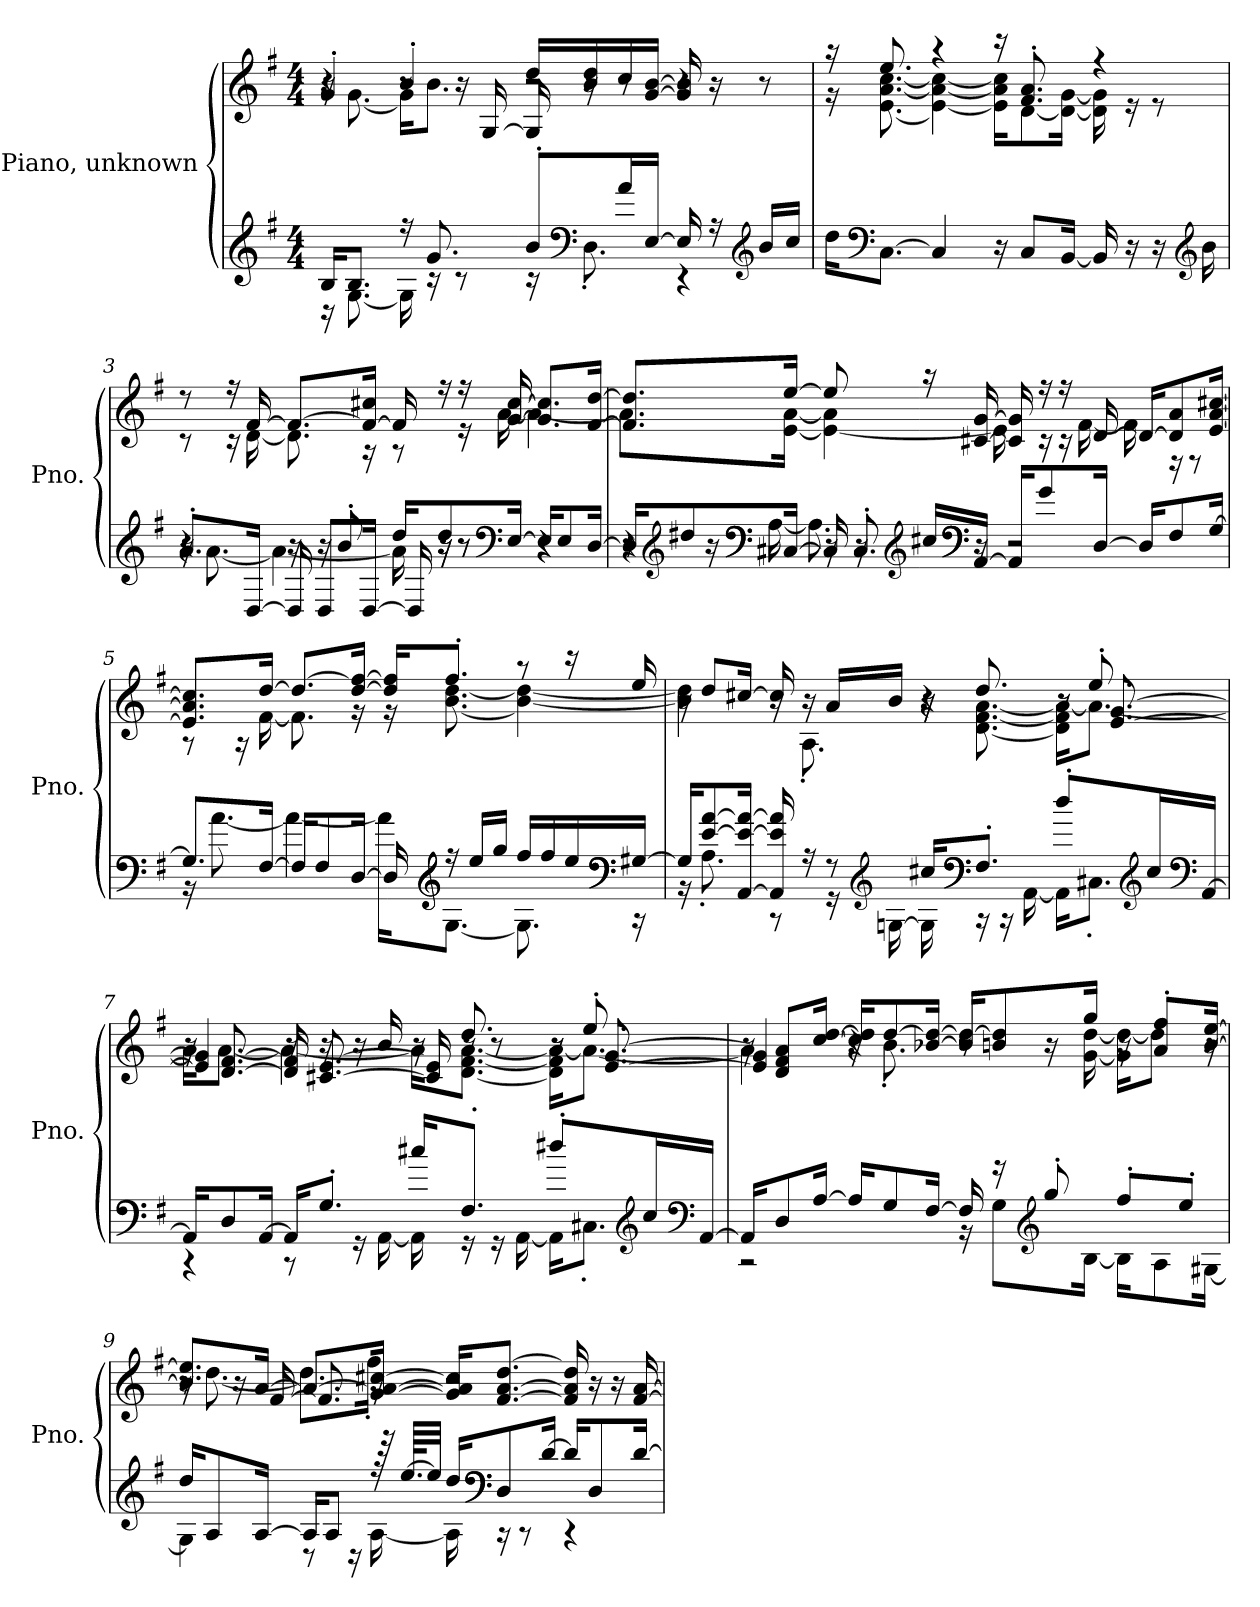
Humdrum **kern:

**kern	**kern
*part1	*part1
*staff2	*staff1
*I"Piano, unknown	*
*I'Pno.	*
*clefG2	*clefG2
*k[f#]	*k[f#]
*M4/4	*M4/4
*MM120	*MM120
=1	=1
*^	*^
*	*	*	*^
16B/KL	16r	4g'/	16r	4r
8.B/J	[8.G\	.	[8.g\	.
16r	16G\]	4b'/	16g\KL]	8r
8.g/	16r	.	8.b\J	.
.	8r	.	.	16r
.	.	.	.	[16G/
8b'/L	16r	16dd/LL	2r	16G/]
*clefF4	*	*	*	*
.	8.D'\	16b/ 16dd/	.	16r
16a/L	.	16cc/	.	8r
[16E/JJ	.	[16g/ [16b/JJ	.	.
16E/]	4r	16g/] 16b/]	.	4r
16r	.	16r	.	.
*clefG2	*	*	*	*
16b/LL	.	8r	.	.
16cc/JJ	.	.	.	.
*v	*v	*	*	*
*	*	*v	*v
=2	=2	=2
16dd\KL	16r	16r
*clefF4	*	*
[8.C\J	8.ee/	[8.e\ [8.a\ [8.cc\
4C/]	4r	4e\_ 4a\_ 4cc\_
16r	16r	16e\] 16a\] 16cc\]KL
8C/L	8.f#/' 8.a/'	[8d\
[16BB/Jk	.	16d\_ [16g\Jk
16BB/]	4r	16d\] 16g\]
16r	.	16r
16r	.	8r
*clefG2	*	*
16b\	.	.
!!LO:LB:g=z	!!
=3	=3	=3
*^	*	*
*	*^	*	*
8.a'/L	16r	4r	8r	8r
.	[8.a\	.	.	.
.	.	.	16r	16r
[16D/Jk	.	.	[16f#/	[16d\
16D/]	4a\_	16r	8.f#/L_	8.d\]
16r	.	8D/L	.	.
8b'/	.	.	.	.
.	.	[16D/Jk	16f#/_ 16cc#X/Jk	16r
16dd/KL	16a\]	16D/]	16f#/]	8r
8dd/	16r	16r	16r	.
.	8r	8r	16r	16r
*clefF4	*	*	*	*
[16E/Jk	.	.	[16g/ [16cc#/	[16a\
16E/KL]	4r	4r	8.g/] 8.cc#/]L	4a\_
8E/	.	.	.	.
[16D/Jk	.	.	[16f#/ [16dd/Jk	.
!!LO:LB:g=z	!!
=4	=4	=4	=4	=4
16D/KL]	8r	4r	8.f#/] 8.dd/]L	8.a\L]
*clefG2	*	*	*	*
8dd#X/	.	.	.	.
.	16r	.	.	.
*clefF4	*	*	*	*
[16C#X/Jk	[16A\	.	[16ee/Jk	[16e\ [16a\Jk
16C#/]	8.A\]	16r	8ee/]	4e\_ 4a\]
16r	.	8.C#'/	.	.
*clefG2	*	*	*	*
16cc#X/LL	.	.	16r	.
*clefF4	*	*	*	*
[16AA/JJ	16r	.	[16c#X/ [16g/	.
16AA/KL]	2r	2r	16c#/] 16g/]	16e\]
8g/	.	.	16r	16r
.	.	.	16r	16r
[16D/Jk	.	.	[16d/	[16f#\
16D/KL]	.	.	16d/KL_	16f#\]
8F#/	.	.	8d/] 8a/	16r
.	.	.	.	8r
[16G/Jk	.	.	[16e/ [16a/ [16cc#X/Jk	.
*	*v	*v	*	*
!!LO:LB:g=z	!!
=5	=5	=5	=5
8.G/L]	16r	8.e/] 8.a/] 8.cc#/]L	8r
.	[8.a\	.	.
.	.	.	16r
[16F#/Jk	.	[16dd/Jk	[16f#\
16F#/KL]	4a\_	8.dd/L_	8.f#\]
8F#/	.	.	.
[16D/Jk	.	16dd/_ [16ff#/Jk	16r
16D/]	16a\KL]	16dd/] 16ff#/]KL	16r
*clefG2	*	*	*
16r	[8.G\J	8.ff#'/J	[8.b\ [8.dd\
16ee/LL	.	.	.
16gg/JJ	.	.	.
16ff#/LL	8.G\]	8r	4b\_ 4dd\_
16ff#/	.	.	.
16ee/	.	16r	.
*clefF4	*	*	*
[16G#X/JJ	16r	16ee/	.
!!LO:LB:g=z
=6	=6	=6	=6
*	*	*	*^
16G#/KL]	16r	16r	4b\] 4dd\]	2r
[8e/ [8a/	8.A'\	8dd/L	.	.
[16AA/ 16e/_ 16a/_Jk	.	[16cc#X/Jk	.	.
16AA/] 16e/] 16a/]	8r	16cc#/]	16r	.
16r	.	16r	8.A'\	.
8r	16r	16a/LL	.	.
*clefG2	*	*	*	*
.	[16Gn\	16b/JJ	.	.
16cc#X/KL	16G\]	16r	16r	4r
*clefF4	*	*	*	*
8.F#'/J	16r	8.dd/	[8.d\ [8.f#\ [8.a\	.
.	16r	.	.	.
.	[16AA\	.	.	.
8dd'/L	16AA\KL]	16r	16d\] 16f#\] 16a\_KL	16r
.	8.C#X'\J	8.ee'/	8.a\J_	[8.e/ [8.g/
*clefG2	*	*	*	*
16cc#/L	.	.	.	.
*clefF4	*	*	*	*
[16AA/JJ	.	.	.	.
!!LO:LB:g=z	!!	!!
=7	=7	=7	=7	=7
16AA/KL]	4r	16r	16a\KL]	4e/] 4g/]
8D/	.	[8.d/ [8.f#/	[8.a\J	.
[16AA/Jk	.	.	.	.
16AA/KL]	8r	16d/] 16f#/]	4a\_	16r
8.G'/J	.	16r	.	[8.c#X/ [8.e/
.	16r	16r	.	.
.	[16AA\	16b/	.	.
16cc#X/KL	16AA\]	16r	16a\KL]	16c#/] 16e/]
8.F#'/J	16r	8.dd/	[8.d\ [8.f#\ [8.a\J	16r
.	16r	.	.	8r
.	[16AA\	.	.	.
8dd#X'/L	16AA\KL]	16r	16d\] 16f#\] 16a\_KL	16r
.	8.C#X'\J	8.ee'/	8.a\J_	[8.e/ [8.g/
*clefG2	*	*	*	*
16cc#/L	.	.	.	.
*clefF4	*	*	*	*
[16AA/JJ	.	.	.	.
!!LO:PB:g=z	!!	!!
=8	=8	=8	=8	=8
16AA/KL]	2r	16r	4a\]	4e/] 4g/]
8D/	.	8d/ 8f#/ 8a/L	.	.
[16A/Jk	.	[16cc/ [16dd/Jk	.	.
16A/KL]	.	16cc/] 16dd/]KL	16r	4r
8G/	.	[8dd/	8.b'\	.
[16F#/Jk	.	[16b-X/ 16dd/_Jk	.	.
16F#/]	16r	16b-/] 16dd/_KL	8r	2r
16r	8G\L	8bn/ 8dd/]	.	.
*clefG2	*	*	*	*
8gg'/	.	.	16r	.
.	[16B\Jk	16gg/Jk	[16g\ [16dd\	.
8ff#'/L	16B\KL]	16r	16g\] 16dd\_KL	.
.	8A\	8a/' 8ff#/'L	8dd\J]	.
8ee'/J	.	.	.	.
.	[16G#X\Jk	[16b/ [16ee/Jk	16r	.
!!LO:LB:g=z	!!	!!
=9	=9	=9	=9	=9
16dd/KL	4G#\]	8.b/] 8.ee/]L	16r	8r
8A/	.	.	[8.dd\	.
.	.	.	.	16r
[16A/Jk	.	[16a/Jk	.	[16f#/
16A/KL]	8r	8.a/L_	8.dd\L]	8.f#/]
8A/J	.	.	.	.
.	16r	.	.	.
128r	[16A\	[16g/ 16a/_ [16cc#X/Jk	16ff#'\Jk	16r
[64.ee/KLLL	.	.	.	.
32ee/JJJ]	.	.	.	.
16dd/KL	16A\]	16g/] 16a/] 16cc#/]KL	2r	2r
*clefF4	*	*	*	*
8D/	16r	[8.f#/ [8.a/ [8.dd/J	.	.
.	8r	.	.	.
[16d/Jk	.	.	.	.
16d/KL]	4r	16f#/] 16a/] 16dd/]	.	.
8D/	.	16r	.	.
.	.	16r	.	.
[16d/Jk	.	[16f#/ [16a/	.	.
*v	*v	*	*	*
*	*v	*v	*v
=	=
*-	*-
